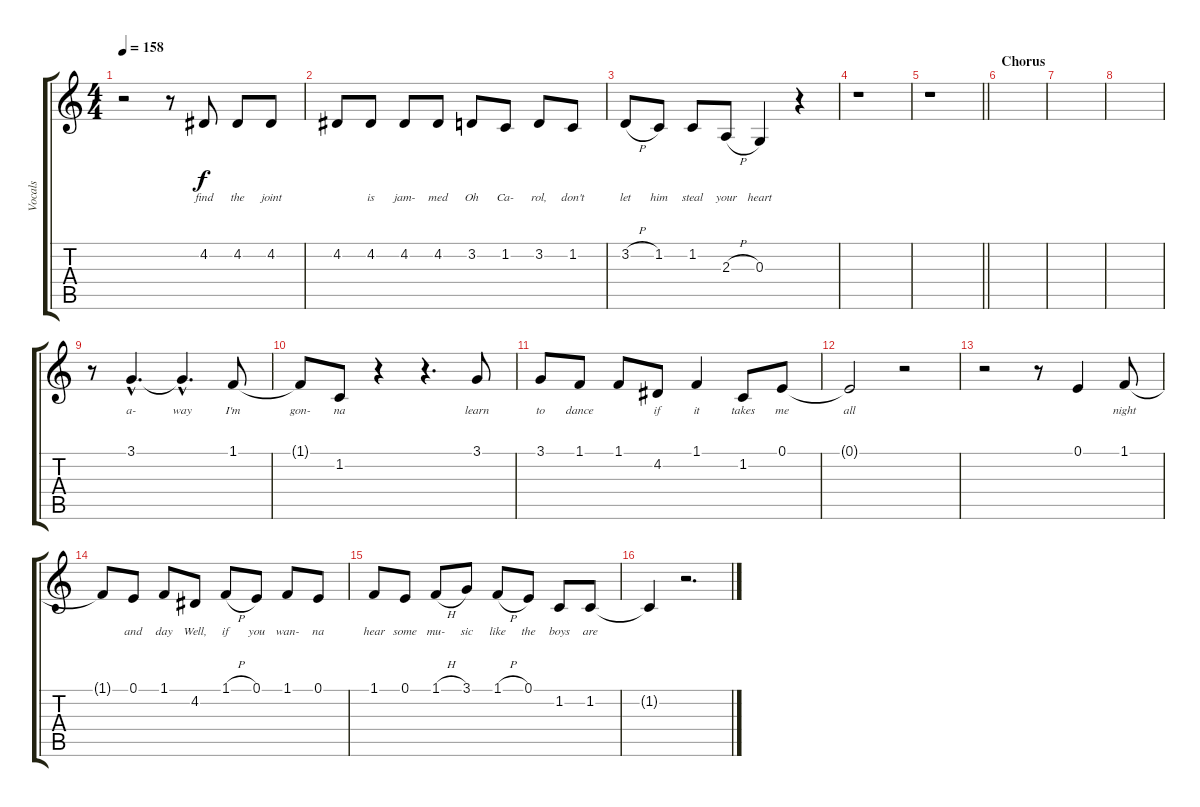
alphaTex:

\track ("Vocals" "Vocals") {instrument bassoon}
\staff {score tabs}
\tuning (E4 B3 G3 D3 A2 E2) {hide}
\ts (4 4)
\tempo 158
\clef g2
\ks c
r.2{dy f} r.8 4.2.8{lyrics (0 "find") lyrics (1 "") lyrics (2 "") lyrics (3 "") lyrics (4 "")} 4.2.8{lyrics (0 "the") lyrics (1 "") lyrics (2 "") lyrics (3 "") lyrics (4 "")} 4.2.8{lyrics (0 "joint") lyrics (1 "") lyrics (2 "") lyrics (3 "") lyrics (4 "")} |
4.2.8{lyrics (0 "") lyrics (1 "") lyrics (2 "") lyrics (3 "") lyrics (4 "")} 4.2.8{lyrics (0 "is") lyrics (1 "") lyrics (2 "") lyrics (3 "") lyrics (4 "")} 4.2.8{lyrics (0 "jam-") lyrics (1 "") lyrics (2 "") lyrics (3 "") lyrics (4 "")} 4.2.8{lyrics (0 "med") lyrics (1 "") lyrics (2 "") lyrics (3 "") lyrics (4 "")} 3.2.8{lyrics (0 "Oh") lyrics (1 "") lyrics (2 "") lyrics (3 "") lyrics (4 "")} 1.2.8{lyrics (0 "Ca-") lyrics (1 "") lyrics (2 "") lyrics (3 "") lyrics (4 "")} 3.2.8{lyrics (0 "rol,") lyrics (1 "") lyrics (2 "") lyrics (3 "") lyrics (4 "")} 1.2.8{lyrics (0 "don't") lyrics (1 "") lyrics (2 "") lyrics (3 "") lyrics (4 "")} |
3.2{h}.8{lyrics (0 "let") lyrics (1 "") lyrics (2 "") lyrics (3 "") lyrics (4 "")} 1.2.8{lyrics (0 "him") lyrics (1 "") lyrics (2 "") lyrics (3 "") lyrics (4 "")} 1.2.8{lyrics (0 "steal") lyrics (1 "") lyrics (2 "") lyrics (3 "") lyrics (4 "")} 2.3{h}.8{lyrics (0 "your") lyrics (1 "") lyrics (2 "") lyrics (3 "") lyrics (4 "")} 0.3.4{lyrics (0 "heart") lyrics (1 "") lyrics (2 "") lyrics (3 "") lyrics (4 "")} r.4 |
r.1 |
\barLineRight lightlight
r.1 |
\section ("" "Chorus")
|
|
|
r.8 3.1{hac}.4{d lyrics (0 "a-") lyrics (1 "") lyrics (2 "") lyrics (3 "") lyrics (4 "")} 3.1{hac t}.4{d lyrics (0 "way") lyrics (1 "") lyrics (2 "") lyrics (3 "") lyrics (4 "")} 1.1.8{lyrics (0 "I'm") lyrics (1 "") lyrics (2 "") lyrics (3 "") lyrics (4 "")} |
1.1{t}.8{lyrics (0 "gon-") lyrics (1 "") lyrics (2 "") lyrics (3 "") lyrics (4 "")} 1.2.8{lyrics (0 "na") lyrics (1 "") lyrics (2 "") lyrics (3 "") lyrics (4 "")} r.4 r.4{d} 3.1.8{lyrics (0 "learn") lyrics (1 "") lyrics (2 "") lyrics (3 "") lyrics (4 "")} |
3.1.8{lyrics (0 "to") lyrics (1 "") lyrics (2 "") lyrics (3 "") lyrics (4 "")} 1.1.8{lyrics (0 "dance") lyrics (1 "") lyrics (2 "") lyrics (3 "") lyrics (4 "")} 1.1.8{lyrics (0 "") lyrics (1 "") lyrics (2 "") lyrics (3 "") lyrics (4 "")} 4.2.8{lyrics (0 "if") lyrics (1 "") lyrics (2 "") lyrics (3 "") lyrics (4 "")} 1.1.4{lyrics (0 "it") lyrics (1 "") lyrics (2 "") lyrics (3 "") lyrics (4 "")} 1.2.8{lyrics (0 "takes") lyrics (1 "") lyrics (2 "") lyrics (3 "") lyrics (4 "")} 0.1.8{lyrics (0 "me") lyrics (1 "") lyrics (2 "") lyrics (3 "") lyrics (4 "")} |
0.1{t}.2{lyrics (0 "all") lyrics (1 "") lyrics (2 "") lyrics (3 "") lyrics (4 "")} r.2 |
r.2 r.8 0.1.4{lyrics (0 "") lyrics (1 "") lyrics (2 "") lyrics (3 "") lyrics (4 "")} 1.1.8{lyrics (0 "night") lyrics (1 "") lyrics (2 "") lyrics (3 "") lyrics (4 "")} |
1.1{t}.8{lyrics (0 "") lyrics (1 "") lyrics (2 "") lyrics (3 "") lyrics (4 "")} 0.1.8{lyrics (0 "and") lyrics (1 "") lyrics (2 "") lyrics (3 "") lyrics (4 "")} 1.1.8{lyrics (0 "day") lyrics (1 "") lyrics (2 "") lyrics (3 "") lyrics (4 "")} 4.2.8{lyrics (0 "Well,") lyrics (1 "") lyrics (2 "") lyrics (3 "") lyrics (4 "")} 1.1{h}.8{lyrics (0 "if") lyrics (1 "") lyrics (2 "") lyrics (3 "") lyrics (4 "")} 0.1.8{lyrics (0 "you") lyrics (1 "") lyrics (2 "") lyrics (3 "") lyrics (4 "")} 1.1.8{lyrics (0 "wan-") lyrics (1 "") lyrics (2 "") lyrics (3 "") lyrics (4 "")} 0.1.8{lyrics (0 "na") lyrics (1 "") lyrics (2 "") lyrics (3 "") lyrics (4 "")} |
1.1.8{lyrics (0 "hear") lyrics (1 "") lyrics (2 "") lyrics (3 "") lyrics (4 "")} 0.1.8{lyrics (0 "some") lyrics (1 "") lyrics (2 "") lyrics (3 "") lyrics (4 "")} 1.1{h}.8{lyrics (0 "mu-") lyrics (1 "") lyrics (2 "") lyrics (3 "") lyrics (4 "")} 3.1.8{lyrics (0 "sic") lyrics (1 "") lyrics (2 "") lyrics (3 "") lyrics (4 "")} 1.1{h}.8{lyrics (0 "like") lyrics (1 "") lyrics (2 "") lyrics (3 "") lyrics (4 "")} 0.1.8{lyrics (0 "the") lyrics (1 "") lyrics (2 "") lyrics (3 "") lyrics (4 "")} 1.2.8{lyrics (0 "boys") lyrics (1 "") lyrics (2 "") lyrics (3 "") lyrics (4 "")} 1.2.8{lyrics (0 "are") lyrics (1 "") lyrics (2 "") lyrics (3 "") lyrics (4 "")} |
1.2{t}.4{lyrics (0 "") lyrics (1 "") lyrics (2 "") lyrics (3 "") lyrics (4 "")} r.2{d}
